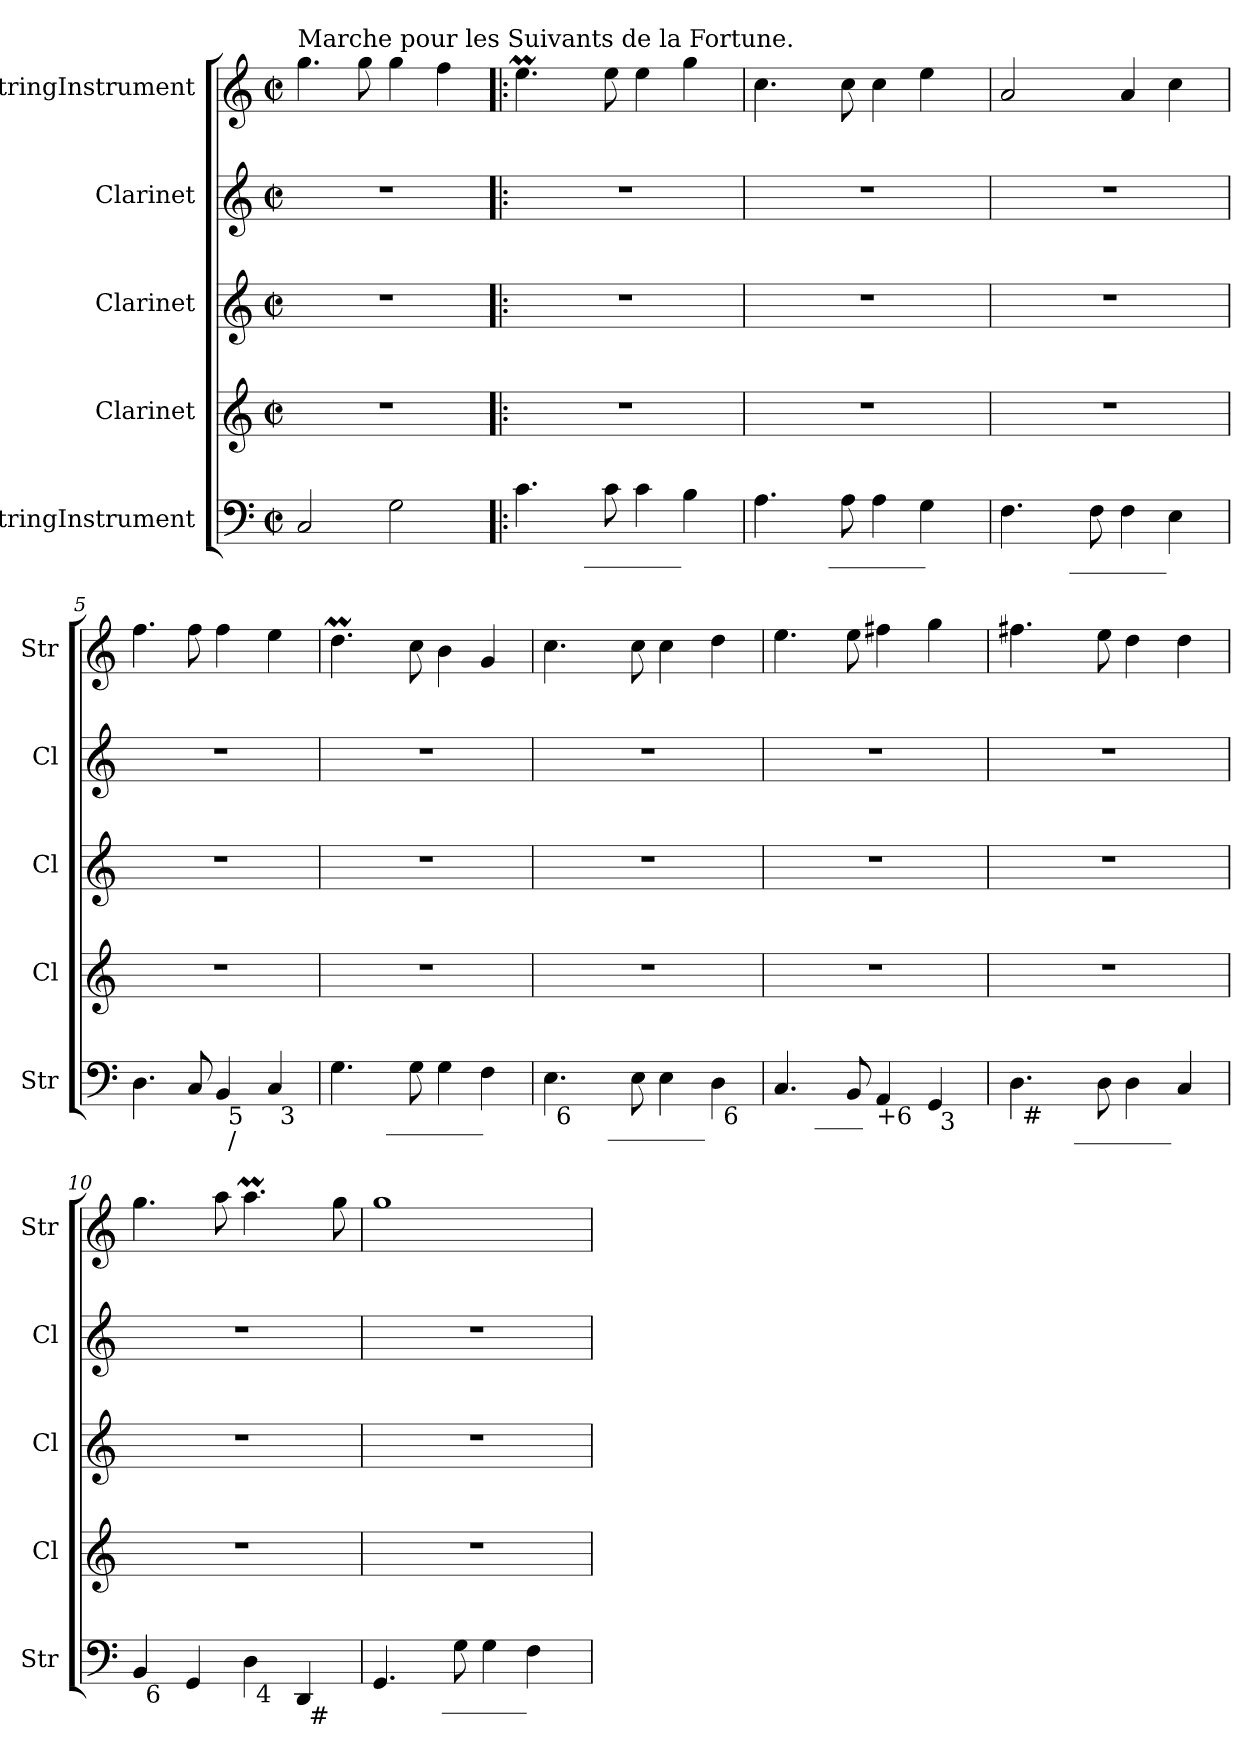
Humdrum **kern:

**kern	**kern	**kern	**kern	**kern
*part5	*part4	*part3	*part2	*part1
*staff5	*staff4	*staff3	*staff2	*staff1
*I"StringInstrument	*I"Clarinet	*I"Clarinet	*I"Clarinet	*I"StringInstrument
*I'Str	*I'Cl	*I'Cl	*I'Cl	*I'Str
*clefF4	*clefG2	*clefG2	*clefG2	*clefG2
*	*ITrd1c2	*ITrd1c2	*ITrd1c2	*
*k[]	*k[b-e-]	*k[b-e-]	*k[b-e-]	*k[]
*C:	*B-:	*B-:	*B-:	*C:
*M2/2	*M2/2	*M2/2	*M2/2	*M2/2
*met(c|)	*met(c|)	*met(c|)	*met(c|)	*met(c|)
=1	=1	=1	=1	=1
!	!	!	!	!LO:TX:a:t=Marche pour les Suivants de la Fortune.
2C/	1r	1r	1r	4.gg\
.	.	.	.	8gg\
2G\	.	.	.	4gg\
.	.	.	.	4ff\
=2!|:	=2!|:	=2!|:	=2!|:	=2!|:
*^	*	*	*	*
4.c\	4ryy	1r	1r	1r	4.eem\
.	16ryy	.	.	.	.
!	!LO:TX:b:t=________	!	!	!	!
.	2ryy	.	.	.	.
8c\	.	.	.	.	8ee\
4c\	.	.	.	.	4ee\
4B\	.	.	.	.	4gg\
.	8.ryy	.	.	.	.
=3	=3	=3	=3	=3	=3
4.A\	4ryy	1r	1r	1r	4.cc\
.	16.ryy	.	.	.	.
!	!LO:TX:b:t=________	!	!	!	!
.	2ryy	.	.	.	.
8A\	.	.	.	.	8cc\
4A\	.	.	.	.	4cc\
4G\	.	.	.	.	4ee\
.	8ryy	.	.	.	.
.	32ryy	.	.	.	.
=4	=4	=4	=4	=4	=4
4.F\	4ryy	1r	1r	1r	2a/
.	16ryy	.	.	.	.
!	!LO:TX:b:t=________	!	!	!	!
.	2ryy	.	.	.	.
8F\	.	.	.	.	.
4F\	.	.	.	.	4a/
4E\	.	.	.	.	4cc\
.	8.ryy	.	.	.	.
=5	=5	=5	=5	=5	=5
*	*^	*	*	*	*
4.D\	2ryy	2ryy	1r	1r	1r	4.ff\
8C/	.	.	.	.	.	8ff\
4BB/	32ryy	4ryy	.	.	.	4ff\
!	!LO:TX:b:t=5	!	!	!	!	!
!	!LO:TX:b:t=/	!	!	!	!	!
.	4...ryy	.	.	.	.	.
4C/	.	32ryy	.	.	.	4ee\
!	!	!LO:TX:b:t=3	!	!	!	!
.	.	8..ryy	.	.	.	.
*	*v	*v	*	*	*	*
!!LO:LB:g=z
=6	=6	=6	=6	=6	=6
4.G\	4ryy	1r	1r	1r	4.ddM\
.	32ryy	.	.	.	.
!	!LO:TX:b:t=________	!	!	!	!
.	2ryy	.	.	.	.
8G\	.	.	.	.	8cc\
4G\	.	.	.	.	4b\
4F\	.	.	.	.	4g/
.	8..ryy	.	.	.	.
=7	=7	=7	=7	=7	=7
*	*^	*	*	*	*
4.E\	32ryy	4ryy	1r	1r	1r	4.cc\
!	!LO:TX:b:t=6	!	!	!	!	!
.	2ryy	.	.	.	.	.
.	.	32ryy	.	.	.	.
!	!	!LO:TX:b:t=________	!	!	!	!
.	.	2ryy	.	.	.	.
8E\	.	.	.	.	.	8cc\
4E\	.	.	.	.	.	4cc\
.	4...ryy	.	.	.	.	.
4D\	.	.	.	.	.	4dd\
!	!	!LO:TX:b:t=6	!	!	!	!
.	.	8..ryy	.	.	.	.
=8	=8	=8	=8	=8	=8	=8
4.C/	8..ryy	2ryy	1r	1r	1r	4.ee\
!	!LO:TX:b:t=____	!	!	!	!	!
.	2ryy	.	.	.	.	.
8BB/	.	.	.	.	.	8ee\
!LO:TX:b:t=+6	!	!	!	!	!	!
4AA/	.	4ryy	.	.	.	4ff#X\
.	4ryy	.	.	.	.	.
4GG/	.	32ryy	.	.	.	4gg\
!	!	!LO:TX:b:t=3	!	!	!	!
.	.	8..ryy	.	.	.	.
.	32ryy	.	.	.	.	.
=9	=9	=9	=9	=9	=9	=9
4.D\	32ryy	4ryy	1r	1r	1r	4.ff#X\
!	!LO:TX:b:t=#	!	!	!	!	!
.	2ryy	.	.	.	.	.
.	.	32ryy	.	.	.	.
!	!	!LO:TX:b:t=________	!	!	!	!
.	.	2ryy	.	.	.	.
8D\	.	.	.	.	.	8ee\
4D\	.	.	.	.	.	4dd\
.	4...ryy	.	.	.	.	.
4C/	.	.	.	.	.	4dd\
.	.	8..ryy	.	.	.	.
=10	=10	=10	=10	=10	=10	=10
4BB/	32ryy	2ryy	1r	1r	1r	4.gg\
!	!LO:TX:b:t=6	!	!	!	!	!
.	2ryy	.	.	.	.	.
4GG/	.	.	.	.	.	.
.	.	.	.	.	.	8aa\
4D\	.	4ryy	.	.	.	4.aaM\
!	!LO:TX:b:t=4	!	!	!	!	!
.	4...ryy	.	.	.	.	.
4DD/	.	32ryy	.	.	.	.
!	!	!LO:TX:b:t=#	!	!	!	!
.	.	8..ryy	.	.	.	.
.	.	.	.	.	.	8gg\
*	*v	*v	*	*	*	*
=11	=11	=11	=11	=11	=11
4.GG/	4ryy	1r	1r	1r	1gg
.	16.ryy	.	.	.	.
!	!LO:TX:b:t=_______	!	!	!	!
.	2ryy	.	.	.	.
8G\	.	.	.	.	.
4G\	.	.	.	.	.
4F\	.	.	.	.	.
.	8ryy	.	.	.	.
.	32ryy	.	.	.	.
*v	*v	*	*	*	*
=	=	=	=	=
*-	*-	*-	*-	*-
